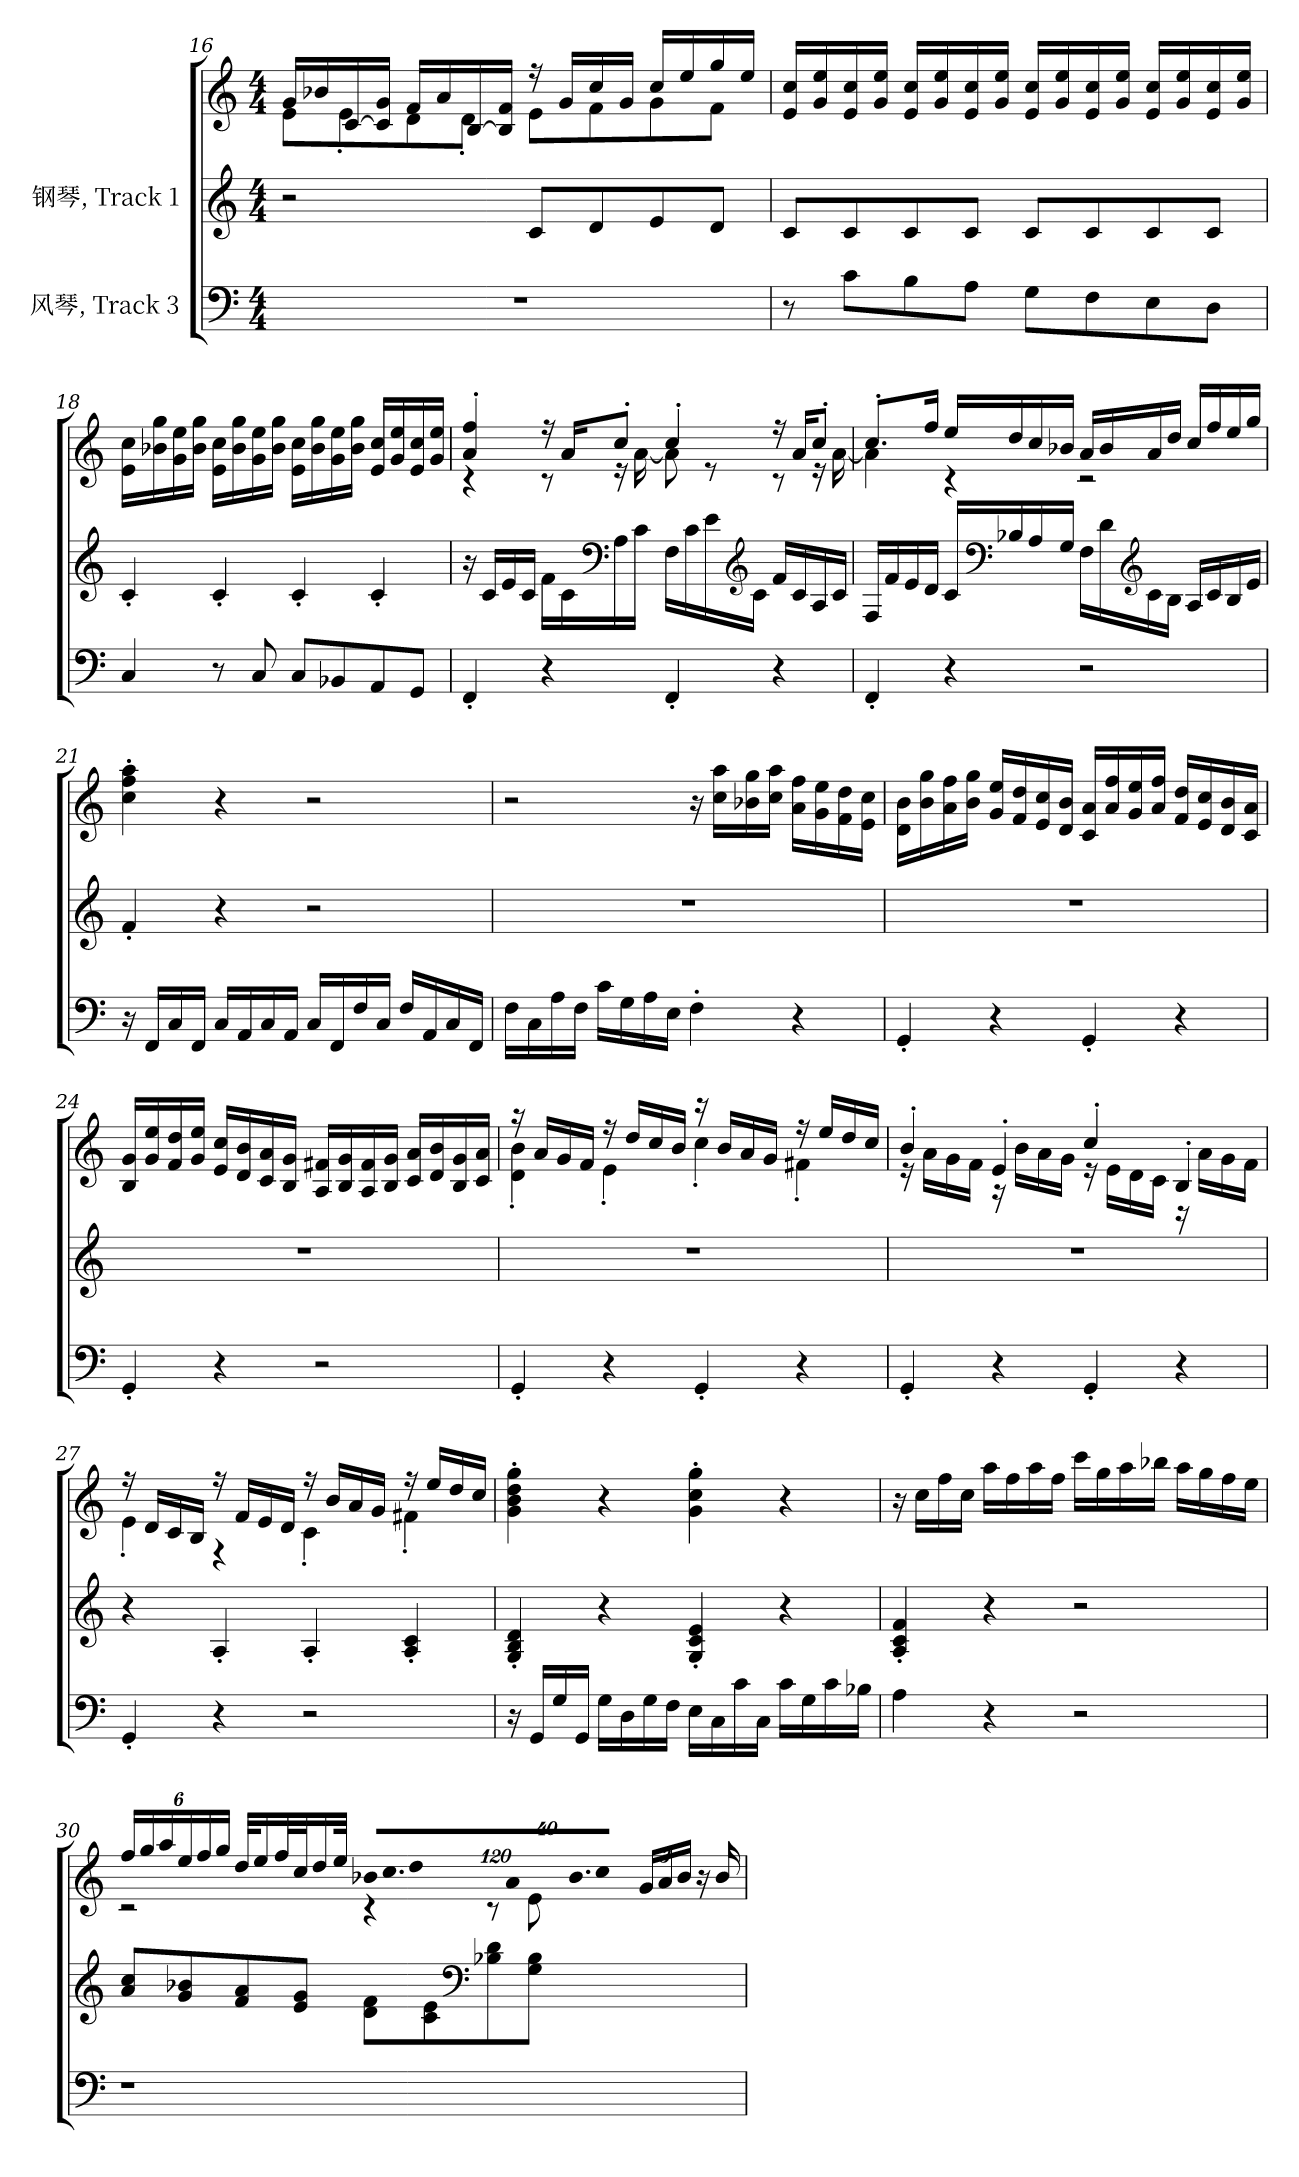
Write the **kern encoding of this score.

**kern	**kern	**kern
*part2	*part1	*part1
*staff3	*staff2	*staff1
*I"风琴, Track 3	*I"钢琴, Track 1	*
*clefF4	*clefG2	*clefG2
*k[]	*k[]	*k[]
*M4/4	*M4/4	*M4/4
=16	=16	=16
*	*	*^
1r	2r	16g/LL	8e\L
.	.	16b-X/	.
.	.	[16c/	8e'\
.	.	16c/] 16g/JJ	.
.	.	16f/LL	8d\
.	.	16a/	.
.	.	[16B/	8d'\J
.	.	16B/] 16f/JJ	.
.	8c/L	16r	8e\L
.	.	16g/LL	.
.	8d/	16cc/	8f\
.	.	16g/JJ	.
.	8e/	16cc/LL	8g\
.	.	16ee/	.
.	8d/J	16gg/	8f\J
.	.	16ee/JJ	.
*	*	*v	*v
!!LO:PB:g=z
=17	=17	=17
8r	8c/L	16e/ 16cc/LL
.	.	16g/ 16ee/
8c\L	8c/	16e/ 16cc/
.	.	16g/ 16ee/JJ
8B\	8c/	16e/ 16cc/LL
.	.	16g/ 16ee/
8A\J	8c/J	16e/ 16cc/
.	.	16g/ 16ee/JJ
8G\L	8c/L	16e/ 16cc/LL
.	.	16g/ 16ee/
8F\	8c/	16e/ 16cc/
.	.	16g/ 16ee/JJ
8E\	8c/	16e/ 16cc/LL
.	.	16g/ 16ee/
8D\J	8c/J	16e/ 16cc/
.	.	16g/ 16ee/JJ
=18	=18	=18
4C/	4c'/	16e\ 16cc\LL
.	.	16b-X\ 16gg\
.	.	16g\ 16ee\
.	.	16b-\ 16gg\JJ
8r	4c'/	16e\ 16cc\LL
.	.	16b-\ 16gg\
8C/	.	16g\ 16ee\
.	.	16b-\ 16gg\JJ
8C/L	4c'/	16e\ 16cc\LL
.	.	16b-\ 16gg\
8BB-X/	.	16g\ 16ee\
.	.	16b-\ 16gg\JJ
8AA/	4c'/	16e/ 16cc/LL
.	.	16g/ 16ee/
8GG/J	.	16e/ 16cc/
.	.	16g/ 16ee/JJ
!!LO:LB:g=z
=19	=19	=19
*	*	*^
4FF'/	16r	4a/' 4ff/'	4r
.	16c/LL	.	.
.	16e/	.	.
.	16c/JJ	.	.
4r	16f\LL	16r	8r
.	16c\	16a/KL	.
*	*clefF4	*	*
.	16A\	8cc'/J	16r
.	16c\JJ	.	[16a\
4FF'/	16F\LL	4cc'/	8a\]
.	16c\	.	.
.	16e\	.	8r
*	*clefG2	*	*
.	16c\JJ	.	.
4r	16f/LL	16r	8r
.	16c/	16a/KL	.
.	16A/	8cc'/J	16r
.	16c/JJ	.	[16a\
=20	=20	=20	=20
4FF'/	16F/LL	8.cc'/L	4a\]
.	16f/	.	.
.	16e/	.	.
.	16d/JJ	16ff/Jk	.
4r	16c/LL	16ee/LL	4r
*	*clefF4	*	*
.	16B-X/	16dd/	.
.	16A/	16cc/	.
.	16G/JJ	16b-X/JJ	.
2r	16F\LL	16a/LL	2r
.	16d\	16b-/	.
*	*clefG2	*	*
.	16c\	16a/	.
.	16B-\JJ	16dd/JJ	.
.	16A/LL	16cc/LL	.
.	16c/	16ff/	.
.	16B-/	16ee/	.
.	16e/JJ	16gg/JJ	.
*	*	*v	*v
!!LO:LB:g=z
=21	=21	=21
16r	4f'/	4cc\' 4ff\' 4aa\'
16FF/LL	.	.
16C/	.	.
16FF/JJ	.	.
16C/LL	4r	4r
16AA/	.	.
16C/	.	.
16AA/JJ	.	.
16C/LL	2r	2r
16FF/	.	.
16F/	.	.
16C/JJ	.	.
16F/LL	.	.
16AA/	.	.
16C/	.	.
16FF/JJ	.	.
=22	=22	=22
16F\LL	1r	2r
16C\	.	.
16A\	.	.
16F\JJ	.	.
16c\LL	.	.
16G\	.	.
16A\	.	.
16E\JJ	.	.
4F'\	.	16r
.	.	16cc\ 16aa\LL
.	.	16b-X\ 16gg\
.	.	16cc\ 16aa\JJ
4r	.	16a\ 16ff\LL
.	.	16g\ 16ee\
.	.	16f\ 16dd\
.	.	16e\ 16cc\JJ
!!LO:LB:g=z
=23	=23	=23
4GG'/	1r	16d\ 16b\LL
.	.	16b\ 16gg\
.	.	16a\ 16ff\
.	.	16b\ 16gg\JJ
4r	.	16g/ 16ee/LL
.	.	16f/ 16dd/
.	.	16e/ 16cc/
.	.	16d/ 16b/JJ
4GG'/	.	16c/ 16a/LL
.	.	16a/ 16ff/
.	.	16g/ 16ee/
.	.	16a/ 16ff/JJ
4r	.	16f/ 16dd/LL
.	.	16e/ 16cc/
.	.	16d/ 16b/
.	.	16c/ 16a/JJ
=24	=24	=24
4GG'/	1r	16B/ 16g/LL
.	.	16g/ 16ee/
.	.	16f/ 16dd/
.	.	16g/ 16ee/JJ
4r	.	16e/ 16cc/LL
.	.	16d/ 16b/
.	.	16c/ 16a/
.	.	16B/ 16g/JJ
2r	.	16A/ 16f#X/LL
.	.	16B/ 16g/
.	.	16A/ 16f#/
.	.	16B/ 16g/JJ
.	.	16c/ 16a/LL
.	.	16d/ 16b/
.	.	16B/ 16g/
.	.	16c/ 16a/JJ
!!LO:PB:g=z
=25	=25	=25
*	*	*^
4GG'/	1r	16r	4d\' 4b\'
.	.	16a/LL	.
.	.	16g/	.
.	.	16f/JJ	.
4r	.	16r	4e'\
.	.	16dd/LL	.
.	.	16cc/	.
.	.	16b/JJ	.
4GG'/	.	16r	4cc'\
.	.	16b/LL	.
.	.	16a/	.
.	.	16g/JJ	.
4r	.	16r	4f#X'\
.	.	16ee/LL	.
.	.	16dd/	.
.	.	16cc/JJ	.
=26	=26	=26	=26
4GG'/	1r	4b'/	16r
.	.	.	16a\LL
.	.	.	16g\
.	.	.	16f\JJ
4r	.	4e'/	16r
.	.	.	16b\LL
.	.	.	16a\
.	.	.	16g\JJ
4GG'/	.	4cc'/	16r
.	.	.	16e\LL
.	.	.	16d\
.	.	.	16c\JJ
4r	.	4B'/	16r
.	.	.	16a\LL
.	.	.	16g\
.	.	.	16f\JJ
!!LO:LB:g=z	!!
=27	=27	=27	=27
4GG'/	4r	16r	4e'\
.	.	16d/LL	.
.	.	16c/	.
.	.	16B/JJ	.
4r	4A'/	16r	4r
.	.	16f/LL	.
.	.	16e/	.
.	.	16d/JJ	.
2r	4A'/	16r	4c'\
.	.	16b/LL	.
.	.	16a/	.
.	.	16g/JJ	.
.	4A/' 4c/'	16r	4f#X'\
.	.	16ee/LL	.
.	.	16dd/	.
.	.	16cc/JJ	.
*	*	*v	*v
=28	=28	=28
16r	4G/' 4B/' 4d/'	4g\' 4b\' 4dd\' 4gg\'
16GG/LL	.	.
16G/	.	.
16GG/JJ	.	.
16G\LL	4r	4r
16D\	.	.
16G\	.	.
16F\JJ	.	.
16E\LL	4G/' 4c/' 4e/'	4g\' 4cc\' 4gg\'
16C\	.	.
16c\	.	.
16C\JJ	.	.
16c\LL	4r	4r
16G\	.	.
16c\	.	.
16B-X\JJ	.	.
!!LO:LB:g=z
=29	=29	=29
4A\	4A/' 4c/' 4f/'	16r
.	.	16cc\LL
.	.	16ff\
.	.	16cc\JJ
4r	4r	16aa\LL
.	.	16ff\
.	.	16aa\
.	.	16ff\JJ
2r	2r	16ccc\LL
.	.	16gg\
.	.	16aa\
.	.	16bb-X\JJ
.	.	16aa\LL
.	.	16gg\
.	.	16ff\
.	.	16ee\JJ
=30	=30	=30
*	*	*Xbrackettup
*	*	*^
1r	8a/ 8cc/L	24ff/LL	2r
.	.	24gg/	.
.	.	24aa/	.
.	8g/ 8b-X/	24ee/	.
.	.	24ff/	.
.	.	24gg/JJ	.
.	8f/ 8a/	32dd/KLL	.
.	.	16ee/	.
.	.	32ff/L	.
.	8e/ 8g/J	32cc/J	.
.	.	16dd/	.
.	.	32ee/JJk	.
!	!	!LO:N:vis=32	!
.	8d\ 8f\L	640%23b-X/LLL	4r
!	!	!LO:N:vis=32.	!
.	.	1920%103cc/	.
!	!	!LO:N:vis=32	!
.	.	640%23dd/	.
.	8c\ 8e\	.	.
!	!	!LO:N:vis=32	!
.	.	640%23a/	.
!	!	!LO:N:vis=32.	!
.	.	1920%103b-/	.
!	!	!LO:N:vis=32	!
.	.	640%23cc/JJJ	.
*	*clefF4	*	*
.	8B-X\ 8d\	.	8r
.	.	24g/LL	.
.	.	24a/	.
.	.	24b-/JJ	.
.	8G\ 8B-\J	.	8e\
.	.	16r	.
.	.	16b-/	.
960ryy	960ryy	.	960ryy
*	*	*v	*v
=	=	=
*-	*-	*-
